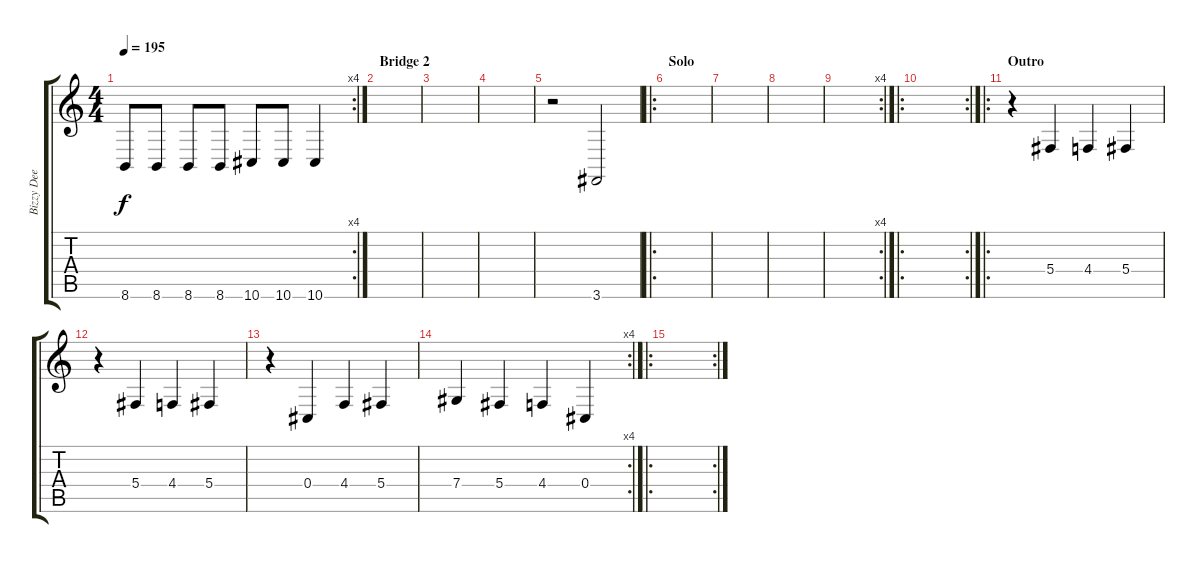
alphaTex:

\track ("Bizzy Dee chant" "Bizzy Dee ") {instrument altosax}
\staff {score tabs}
\tuning (Eb4 Bb3 Gb3 Db3 Ab2 Eb2) {hide}
\rc 4
\ts (4 4)
\tempo 195
\clef g2
\ks c
8.6.8{dy f} 8.6.8 8.6.8 8.6.8 10.6.8 10.6.8 10.6.4 |
\section ("" "Bridge 2")
|
|
|
r.2 3.6.2 |
\ro
\section ("" "Solo")
|
|
|
\rc 4
|
\ro
\rc 2
|
\ro
\section ("" "Outro")
r.4 5.4.4 4.4.4 5.4.4 |
r.4 5.4.4 4.4.4 5.4.4 |
r.4 0.4.4 4.4.4 5.4.4 |
\rc 4
7.4.4 5.4.4 4.4.4 0.4.4 |
\ro
\rc 2
